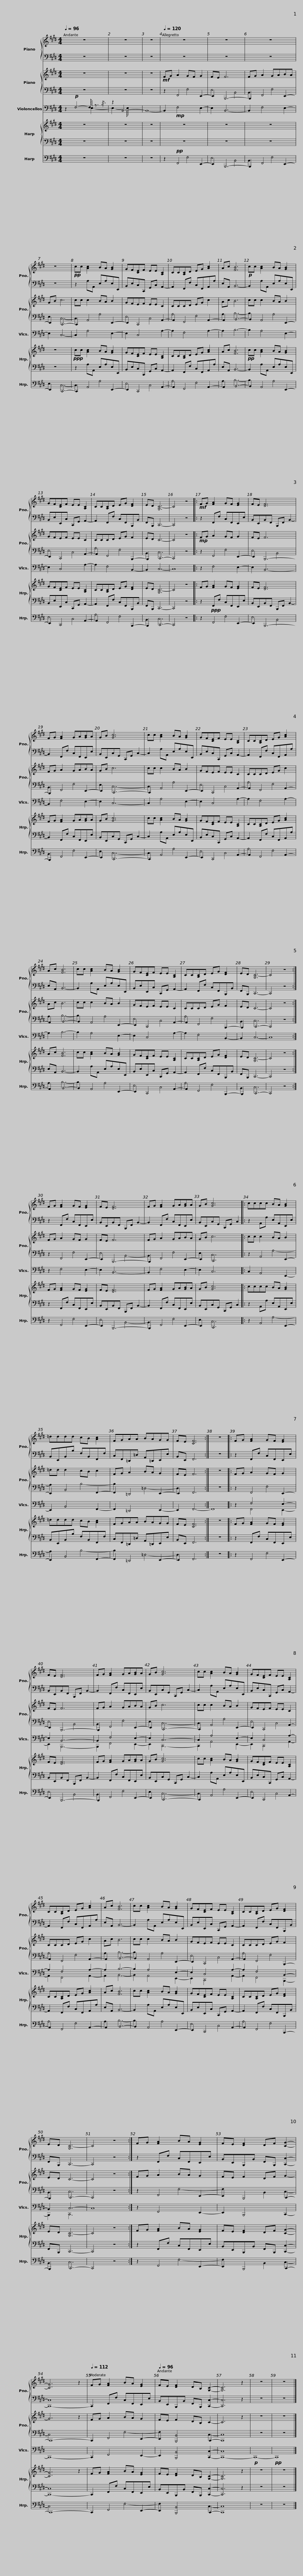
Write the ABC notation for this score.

X:1
%%score { 1 | 2 } { 3 | ( 4 5 ) } ( 6 7 ) { 8 | 9 } ( 10 11 )
L:1/8
Q:1/4=96
M:4/4
I:linebreak $
K:E
V:1 treble
V:2 bass
V:3 treble
V:4 bass
V:5 bass
V:6 bass
V:7 bass
V:8 treble
V:9 bass
V:10 bass
V:11 bass
V:1
 z8 | z8 | z8 |[Q:1/4=120] z8 | z8 | %5
 z8 | z8 |$!pp! cc [Ac]2 BA [GB]2 | GF[CE]F EE [A,C]2 | CC[A,C]D EG [Ac]2 | %10
 Ac [FB]6 |!p! cc [Ac]2 BA [GB]2 |$ GF[CE]F EE [A,C]2 | CC[A,C]D EG [DF]2 | ED [G,C-]6 | %15
 C4 z4 |:!mf! FG [FA]2 GF [EG]2 |$ FE [DF]6 | FG [FA]2 GA[GB]A | GB [Gc]6 | %20
 cc [Ac]2 BA [GB]2 | GF[CE]F EE [A,C]2 |$ CC[A,C]D EG [Ac]2 | Ac [FB]6 | cc [Ac]2 BA [GB]2 | %25
 GF[CE]F EE [A,C]2 | CC[A,C]D EG [DF]2 |$ ED [G,C-]6 | C4 z4 :| FG [FA]2 GF [EG]2 | %30
 FE [DF]6 | FG [FA]2 GA[GB]A | GB [Gc]6 |:$ cccc BA [GB]2 | =dddd cB [Ac]2 | %35
 FGAA BAGG | FE [CF]6 :| z8 |:$ FG [FA]2 GF [EG]2 | FE [DF]6 | %40
 FG [FA]2 GA[GB]A | GB [Gc]6 |$ cc [Ac]2 BA [GB]2 | GF[CE]F EE [A,C]2 | CC[A,C]D EG [Ac]2 | %45
 Ac [FB]6 | cc [Ac]2 BA [GB]2 |$ GF[CE]F EE [A,C]2 | CC[A,C]D EG [DF]2 | ED [G,C-]6 | %50
 C4 z4 :| FG [FA]2 BA [EG]2 |$ FE [DF]2 DF [CG]2- | [CG]6 z2 |[Q:1/4=112] FG [FA]2 BA [EG]2 | %55
[Q:1/4=96] FE [DF]2 DB, [G,C]2- | [G,C]6 z2 | z8 | z8 |] %59
V:2
 z8 | z8 | z8 | z8 | z8 | %5
 z8 | z8 |$ z2 A,A,, E,A,E,E,, | B,,E,C,C,, G,,C, A,,2- | A,,2 F,,F, C,F,,A,,A, | %10
 E,A,, B,,6- | B,,2 A,A,, E,A,E,E,, |$ B,,E,E,,C, C,,G,, A,,2- | A,,2 F,,F, C,F,,B,,,B,, | F,,B,,, C,,6- | %15
 C,,4 z4 |: z2 F,,F, C,F,,E,,E, |$ B,,E,,B,,F,, B,,,F,, B,,2- | B,,2 F,,F, C,F,,E,,E, | B,,E,,C,G,, C,,G,, C,2- | %20
 C,2 A,A,, E,A,E,E,, | B,,E,C,C,, G,,C, A,,2- |$ A,,2 F,,F, C,F,,A,,A, | E,A,, B,,6- | B,,2 A,A,, E,A,E,E,, | %25
 B,,E,E,,C, C,,G,, A,,2- | A,,2 F,,F, C,F,,B,,,B,, |$ F,,B,,, C,,6- | C,,4 z4 :| z2 F,,F, C,F,,E,,E, | %30
 B,,E,,B,,F,, B,,,F,, B,,2- | B,,2 F,,F, C,F,,E,,E, | B,,E,,C,G,, C,,G,, C,2 |:$ z2 A,,A, E,A,,E,,E, | B,,E,,B,,B, F,B,,F,,F, | %35
 C,F,,=D,,=D, A,,=D,,E,,E, | B,,E,, F,,6 :| z8 |:$ z2 F,,F, C,F,,E,,E, | B,,E,,B,,F,, B,,,F,, B,,2- | %40
 B,,2 F,,F, C,F,,E,,E, | B,,E,,C,G,, C,,G,, C,2- |$ C,2 A,A,, E,A,E,E,, | B,,E,C,C,, G,,C, A,,2- | A,,2 F,,F, C,F,,A,,A, | %45
 E,A,, B,,6- | B,,2 A,A,, E,A,E,E,, |$ B,,E,E,,C, C,,G,, A,,2- | A,,2 F,,F, C,F,,B,,,B,, | F,,B,,, C,,6- | %50
 C,,4 z4 :| z2 F,,F, C,F,,E,,E, |$ B,,E,,B,,,B,, F,,B,,, [C,,C,]2- | [C,,-C,]8 | C,,2 F,,F, C,F,,E,,E, | %55
 B,,E,,B,,,B,, F,,B,,, [C,,C,]2- | [C,,C,]6 z2 | z8 | z8 |] %59
V:3
 z8 | z8 | z8 |!mf! FG A2 GF G2 | FE F6 | %5
 FG A2 GABA | GB c6 |$ cc c2 BA B2 | GFEF EE C2 | CCCD EG c2 | %10
 Ac B6 | cc c2 BA B2 |$ GFEF EE C2 | CCCD EG F2 | ED C6- | %15
 C4 z4 |:!mp! FG A2 GF G2 |$ FE F6 | FG A2 GABA | GB c6 | %20
 cc c2 BA B2 | GFEF EE C2 |$ CCCD EG c2 | Ac B6 | cc c2 BA B2 | %25
 GFEF EE C2 | CCCD EG F2 |$ ED C6- | C4 z4 :| FG A2 GF G2 | %30
 FE F6 | FG A2 GABA | GB c6 |:$ cc c2 BA B2 | =dd d2 cB c2 | %35
 FG A2 BA G2 | FE F6 :| z8 |:$ FG A2 GF G2 | FE F6 | %40
 FG A2 GABA | GB c6 |$ cc c2 BA B2 | GFEF EE C2 | CCCD EG c2 | %45
 Ac B6 | cc c2 BA B2 |$ GFEF EE C2 | CCCD EG F2 | ED C6- | %50
 C4 z4 :| FG A2 BA G2 |$ FE F2 DF G2- | G6 z2 | FG A2 BA G2 | %55
 FE F2 DB, C2- | C6 z2 | z8 | z8 |] %59
V:4
 z8 | z8 | z8 | z2 F,,4 E,,2- | E,,2 B,,,6- | %5
 B,,,2 F,,4 E,,2- | E,,2 C,,6- |$ C,,2 A,,4 E,,2- | E,,2 C,,4 A,,2- | A,,2 F,,4 A,,2- | %10
 A,,2 B,,6- | B,,2 A,,4 E,,2- |$ E,,2 C,,4 A,,2- | A,,2 F,,4 B,,,2- | B,,,2 C,,6- | %15
 C,,4 z4 |: z2 F,,4 E,,2- |$ E,,2 B,,,6- | B,,,2 F,,4 E,,2- | E,,2 C,,6- | %20
 C,,2 A,,4 E,,2- | E,,2 C,,4 A,,2- |$ A,,2 F,,4 A,,2- | A,,2 B,,6- | B,,2 A,,4 E,,2- | %25
 E,,2 C,,4 A,,2- | A,,2 F,,4 B,,,2- |$ B,,,2 C,,6- | C,,4 z4 :| z2 F,,4 E,,2- | %30
 E,,2 B,,,6- | B,,,2 F,,4 E,,2- | E,,2 C,,6 |:$ z2 A,,4 E,,2- | E,,2 B,,4 F,,2- | %35
 F,,2 =D,,4 E,,2- | E,,2 F,,6 :| z8 |:$ z2 F,,4 E,,2- | E,,2 B,,,6- | %40
 B,,,2 F,,4 E,,2- | E,,2 C,,6- |$ C,,2 A,,4 E,,2- | E,,2 C,,4 A,,2- | A,,2 F,,4 A,,2- | %45
 A,,2 B,,6- | B,,2 A,,4 E,,2- |$ E,,2 C,,4 A,,2- | A,,2 F,,4 B,,,2- | B,,,2 C,,6- | %50
 C,,4 z4 :| z2 F,,4 E,,2- |$ E,,2 B,,,4 C,,2- | C,,8- | C,,2 F,,4 E,,2- | %55
 E,,2 [B,,,B,,]4 C,,2- | C,,8 | z8 | z8 |] %59
V:5
 x8 | x8 | x8 | z2 x2 F,4 | E,4 B,,4 | %5
 B,,2 x2 F,4 | E,2 C,6- |$ C,2 x2 A,4 | E,4 C,4 | A,4 F,4 | %10
 A,2 B,6- | B,2 x2 A,4 |$ E,4 C,4 | A,4 F,4 | B,,2 C,6 | %15
 x8 |: z2 x2 F,4 |$ E,4 B,,4 | B,,2 x2 F,4 | E,2 C,6- | %20
 C,2 x2 A,4 | E,4 C,4 |$ A,4 F,4 | A,2 B,6- | B,2 x2 A,4 | %25
 E,4 C,4 | A,4 F,4 |$ B,,2 C,6 | x8 :| z2 x2 F,4 | %30
 E,4 B,,4- | B,,2 x2 F,4 | E,2 C,6 |:$ x4 A,4- | A,2 x2 B,4- | %35
 B,2 x2 =D,4- | D,2 x6 :| x8 |:$ z2 x2 F,4 | E,4 B,,4 | %40
 B,,2 x2 F,4 | E,2 C,6- |$ C,2 x2 A,4 | E,4 C,4 | A,4 F,4 | %45
 A,2 B,6- | B,2 x2 A,4 |$ E,4 C,4 | A,4 F,4 | B,,2 C,6 | %50
 x8 :| x4 F,4- |$ F,2 x2 B,,2 C,2- | C,4 x4 | x4 F,4- | %55
 F,2 x4 C,2- | C,8 | x8 | x8 |] %59
V:6
 z2!p! F,4- F,/8 z3/2 z3/8 | z2 B,,6- | B,,8- | B,,2!mp! F,4 E,2- | E,2 B,,6- | %5
 B,,2 F,4 E,2- | E,2 C,6- |$ C,2 A,4 E,2- | E,2 C,4 A,2- | A,2 F,4 A,2- | %10
 A,2 B,6- | B,2 A,4 E,2- |$ E,2 C,4 A,2- | A,2 F,4 B,,2- | B,,2 C,6- | %15
 C,8 |: z2 F,4 E,2- |$ E,2 B,,6- | B,,2 F,4 E,2- | E,2 C,6- | %20
 C,2 A,4 E,2- | E,2 C,4 A,2- |$ A,2 F,4 A,2- | A,2 B,6- | B,2 A,4 E,2- | %25
 E,2 C,4 A,2- | A,2 F,4 B,,2- |$ B,,2 C,6- | C,8 :| z2 F,4 E,2- | %30
 E,2 B,,6- | B,,2 F,4 E,2- | E,2 C,6 |:$ C,2 A,,4 E,,2- | E,,2 B,,4 F,,2- | %35
 F,,2 =D,,4 E,,2- | E,,2 F,,6- :| F,,8 |:$ z2 F,4 E,2- | E,2 B,,6- | %40
 B,,2 F,4 E,2- | E,2 C,6- |$ C,2 A,4 E,2- | E,2 C,4 A,2- | A,2 F,4 A,2- | %45
 A,2 B,6- | B,2 A,4 E,2- |$ E,2 C,4 A,2- | A,2 F,4 B,,2- | B,,2 C,6- | %50
 C,8 :| z2 F,,4 E,,2- |$ E,,2 B,,,4 C,,2- | C,,8- | C,,2 F,,4 E,,2- | %55
 E,,2 [B,,,B,,]4 [C,,C,]2- | [C,,-C,]8 |!p! C,,8- |!pp! C,,8 |] %59
V:7
 x6 E,2- | E,2- E,/8 x47/8 | x8 | x8 | x8 | %5
 x8 | x8 |$ x8 | x8 | x8 | %10
 x8 | x8 |$ x8 | x8 | x8 | %15
 x8 |: x8 |$ x8 | x8 | x8 | %20
 x8 | x8 |$ x8 | x8 | x8 | %25
 x8 | x8 |$ x8 | x8 :| x8 | %30
 x8 | x8 | x8 |:$ x8 | x8 | %35
 x8 | x8 :| x8 |:$ z2 F,,4 E,,2- | E,,2 B,,,6- | %40
 B,,,2 F,,4 E,,2- | E,,2 C,,6- |$ C,,2 A,,4 E,,2- | E,,2 C,,4 A,,2- | A,,2 F,,4 A,,2- | %45
 A,,2 B,,6- | B,,2 A,,4 E,,2- |$ E,,2 C,,4 A,,2- | A,,2 F,,4 B,,,2- | B,,,2 C,,6 | %50
 x8 :| x8 |$ x8 | x8 | x8 | %55
 x8 | x8 | x8 | x8 |] %59
V:8
 z8 | z8 | z8 | z8 | z8 | %5
 z8 | z8 |$!ppp! cc [Ac]2 BA [GB]2 | GF[CE]F EE [A,C]2 | CC[A,C]D EG [Ac]2 | %10
 Ac [FB]6 |!pp! cc [Ac]2 BA [GB]2 |$ GF[CE]F EE [A,C]2 | CC[A,C]D EG [DF]2 | ED [G,C-]6 | %15
 C4 z4 |: FG [FA]2 GF [EG]2 |$ FE [DF]6 | FG [FA]2 GA[GB]A | GB [Gc]6 | %20
 cc [Ac]2 BA [GB]2 | GF[CE]F EE [A,C]2 |$ CC[A,C]D EG [Ac]2 | Ac [FB]6 | cc [Ac]2 BA [GB]2 | %25
 GF[CE]F EE [A,C]2 | CC[A,C]D EG [DF]2 |$ ED [G,C-]6 | C4 z4 :| FG [FA]2 GF [EG]2 | %30
 FE [DF]6 | FG [FA]2 GA[GB]A | GB [Gc]6 |:$ cccc BA [GB]2 | =dddd cB [Ac]2 | %35
 FGAA BAGG | FE [CF]6 :| z8 |:$ FG [FA]2 GF [EG]2 | FE [DF]6 | %40
 FG [FA]2 GA[GB]A | GB [Gc]6 |$ cc [Ac]2 BA [GB]2 | GF[CE]F EE [A,C]2 | CC[A,C]D EG [Ac]2 | %45
 Ac [FB]6 | cc [Ac]2 BA [GB]2 |$ GF[CE]F EE [A,C]2 | CC[A,C]D EG [DF]2 | ED [G,C-]6 | %50
 C4 z4 :| FG [FA]2 BA [EG]2 |$ FE [DF]2 DF [CG]2- | [CG]6 z2 | FG [FA]2 BA [EG]2 | %55
 FE [DF]2 DB, [G,C]2- | [G,C]6 z2 | z8 | z8 |] %59
V:9
 z8 | z8 | z8 | z8 | z8 | %5
 z8 | z8 |$ z2 A,A,, E,A,E,E,, | B,,E,C,C,, G,,C, A,,2- | A,,2 F,,F, C,F,,A,,A, | %10
 E,A,, B,,6- | B,,2 A,A,, E,A,E,E,, |$ B,,E,E,,C, C,,G,, A,,2- | A,,2 F,,F, C,F,,B,,,B,, | F,,B,,, C,,6- | %15
 C,,4 z4 |: z2 F,,F, C,F,,E,,E, |$ B,,E,,B,,F,, B,,,F,, B,,2- | B,,2 F,,F, C,F,,E,,E, | B,,E,,C,G,, C,,G,, C,2- | %20
 C,2 A,A,, E,A,E,E,, | B,,E,C,C,, G,,C, A,,2- |$ A,,2 F,,F, C,F,,A,,A, | E,A,, B,,6- | B,,2 A,A,, E,A,E,E,, | %25
 B,,E,E,,C, C,,G,, A,,2- | A,,2 F,,F, C,F,,B,,,B,, |$ F,,B,,, C,,6- | C,,4 z4 :| z2 F,,F, C,F,,E,,E, | %30
 B,,E,,B,,F,, B,,,F,, B,,2- | B,,2 F,,F, C,F,,E,,E, | B,,E,,C,G,, C,,G,, C,2 |:$ z2 A,,A, E,A,,E,,E, | B,,E,,B,,B, F,B,,F,,F, | %35
 C,F,,=D,,=D, A,,=D,,E,,E, | B,,E,, F,,6 :| z8 |:$ z2 F,,F, C,F,,E,,E, | B,,E,,B,,F,, B,,,F,, B,,2- | %40
 B,,2 F,,F, C,F,,E,,E, | B,,E,,C,G,, C,,G,, C,2- |$ C,2 A,A,, E,A,E,E,, | B,,E,C,C,, G,,C, A,,2- | A,,2 F,,F, C,F,,A,,A, | %45
 E,A,, B,,6- | B,,2 A,A,, E,A,E,E,, |$ B,,E,E,,C, C,,G,, A,,2- | A,,2 F,,F, C,F,,B,,,B,, | F,,B,,, C,,6- | %50
 C,,4 z4 :| z2 F,,F, C,F,,E,,E, |$ B,,E,,B,,,B,, F,,B,,, [C,,C,]2- | [C,,-C,]8 | C,,2 F,,F, C,F,,E,,E, | %55
 B,,E,,B,,,B,, F,,B,,, [C,,C,]2- | [C,,C,]6 z2 | z8 | z8 |] %59
V:10
 z8 | z8 | z8 | z2!pp! F,,4 E,,2- | E,,2 B,,,6- | %5
 B,,,2 F,,4 E,,2- | E,,2 C,,6- |$ C,,2 A,,4 E,,2- | E,,2 C,,4 A,,2- | A,,2 F,,4 A,,2- | %10
 A,,2 B,,6- | B,,2 A,,4 E,,2- |$ E,,2 C,,4 A,,2- | A,,2 F,,4 B,,,2- | B,,,2 C,,6- | %15
 C,,4 z4 |: z2!ppp! F,,4 E,,2- |$ E,,2 B,,,6- | B,,,2 F,,4 E,,2- | E,,2 C,,6- | %20
 C,,2 A,,4 E,,2- | E,,2 C,,4 A,,2- |$ A,,2 F,,4 A,,2- | A,,2 B,,6- | B,,2 A,,4 E,,2- | %25
 E,,2 C,,4 A,,2- | A,,2 F,,4 B,,,2- |$ B,,,2 C,,6- | C,,4 z4 :| z2 F,,4 E,,2- | %30
 E,,2 B,,,6- | B,,,2 F,,4 E,,2- | E,,2 C,,6 |:$ z2 A,,4 E,,2- | E,,2 B,,4 F,,2- | %35
 F,,2 =D,,4 E,,2- | E,,2 F,,6 :| z8 |:$ z2 F,,4 E,,2- | E,,2 B,,,6- | %40
 B,,,2 F,,4 E,,2- | E,,2 C,,6- |$ C,,2 A,,4 E,,2- | E,,2 C,,4 A,,2- | A,,2 F,,4 A,,2- | %45
 A,,2 B,,6- | B,,2 A,,4 E,,2- |$ E,,2 C,,4 A,,2- | A,,2 F,,4 B,,,2- | B,,,2 C,,6- | %50
 C,,4 z4 :| z2 F,,4 E,,2- |$ E,,2 B,,,4 C,,2- | C,,8- | C,,2 F,,4 E,,2- | %55
 E,,2 [B,,,B,,]4 C,,2- | C,,8 | z8 | z8 |] %59
V:11
 x8 | x8 | x8 | z2 x2 F,4 | E,4 B,,4 | %5
 B,,2 x2 F,4 | E,2 C,6- |$ C,2 x2 A,4 | E,4 C,4 | A,4 F,4 | %10
 A,2 B,6- | B,2 x2 A,4 |$ E,4 C,4 | A,4 F,4 | B,,2 C,6 | %15
 x8 |: z2 x2 F,4 |$ E,4 B,,4 | B,,2 x2 F,4 | E,2 C,6- | %20
 C,2 x2 A,4 | E,4 C,4 |$ A,4 F,4 | A,2 B,6- | B,2 x2 A,4 | %25
 E,4 C,4 | A,4 F,4 |$ B,,2 C,6 | x8 :| z2 x2 F,4 | %30
 E,4 B,,4- | B,,2 x2 F,4 | E,2 C,6 |:$ x4 A,4- | A,2 x2 B,4- | %35
 B,2 x2 =D,4- | D,2 x6 :| x8 |:$ z2 x2 F,4 | E,4 B,,4 | %40
 B,,2 x2 F,4 | E,2 C,6- |$ C,2 x2 A,4 | E,4 C,4 | A,4 F,4 | %45
 A,2 B,6- | B,2 x2 A,4 |$ E,4 C,4 | A,4 F,4 | B,,2 C,6 | %50
 x8 :| x4 F,4- |$ F,2 x2 B,,2 C,2- | C,4 x4 | x4 F,4- | %55
 F,2 x4 C,2- | C,8 | x8 | x8 |] %59
